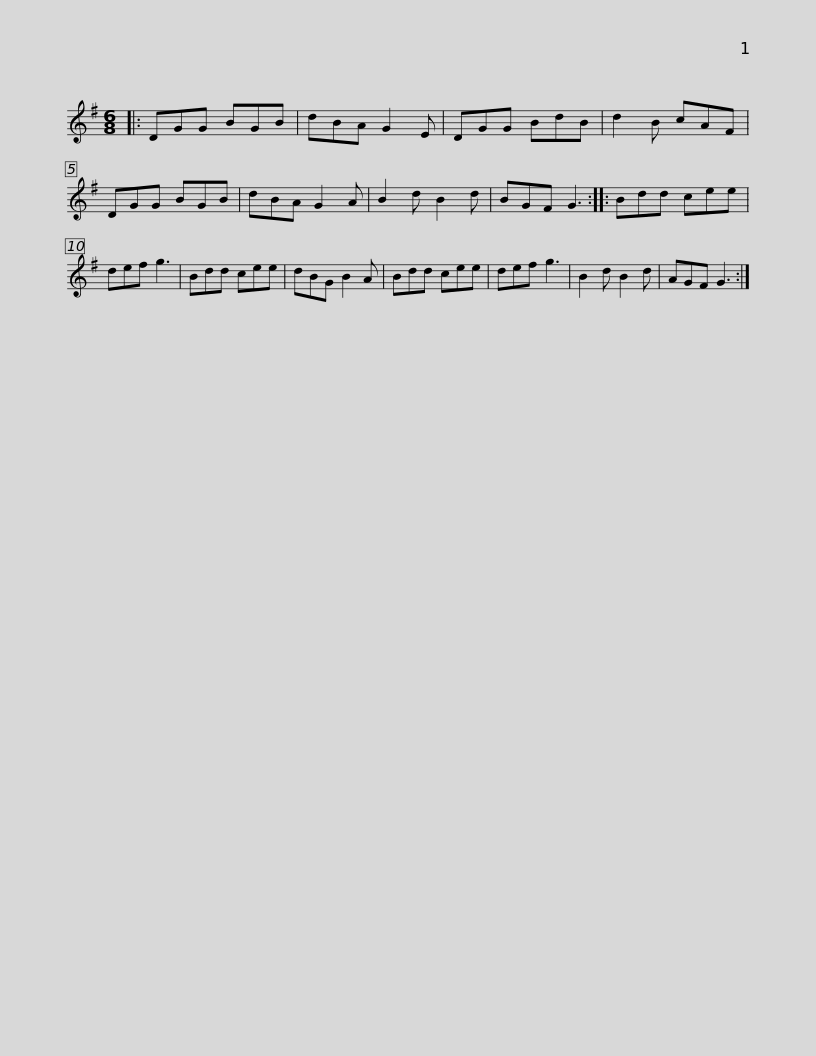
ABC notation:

X:1
L:1/8
M:6/8
I:linebreak $
K:G
V:1 treble
V:1
|: DGG BGB | dBA G2 E | DGG BdB | d2 B cAF | DGG BGB | %5
 dBA G2 A | B2 d B2 d | BGF G3 ::$ Bdd cee | def g3 | %10
 Bdd cee | dBG B2 A | Bdd cee | def g3 | B2 d B2 d | %15
 AGF G3 :| %16
